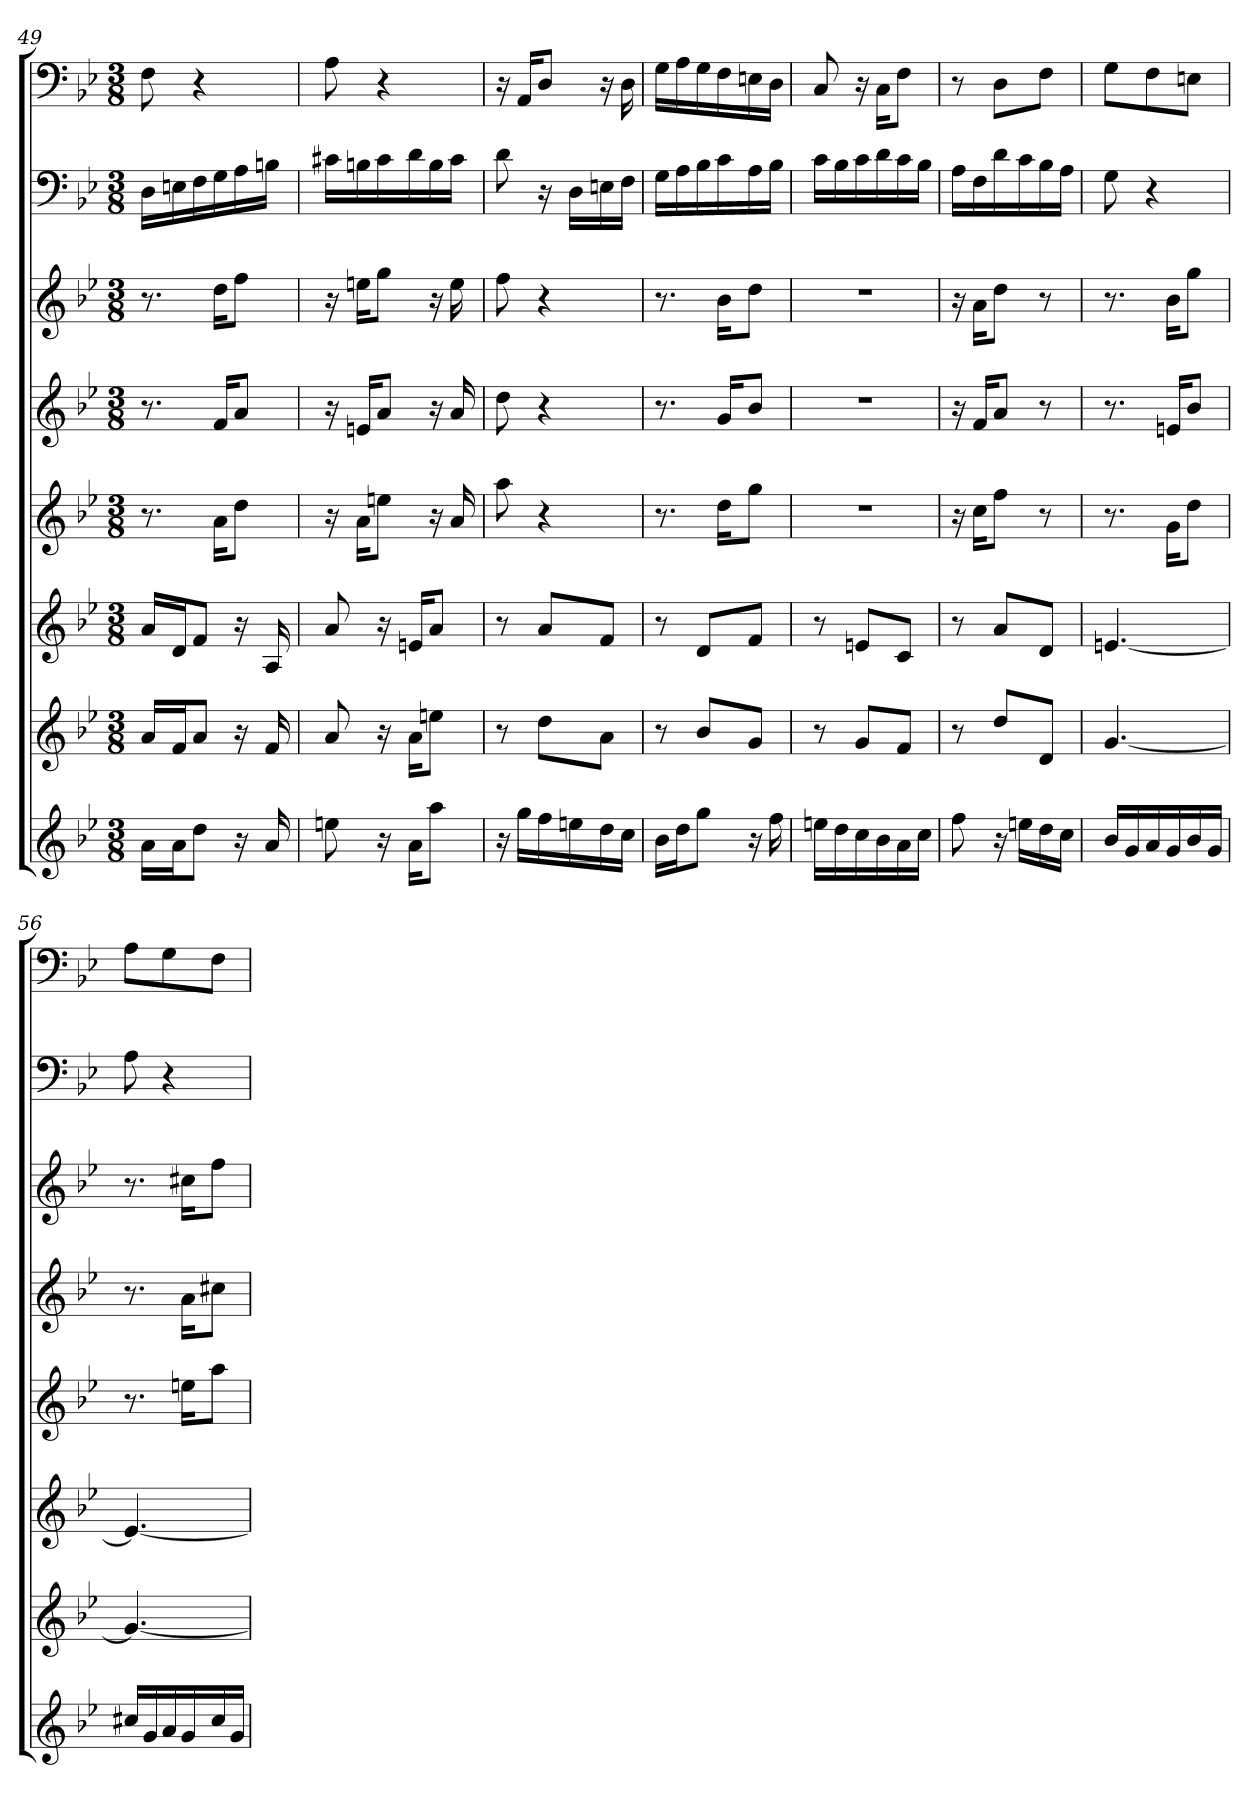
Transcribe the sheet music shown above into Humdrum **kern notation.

**kern	**kern	**kern	**kern	**kern	**kern	**kern	**kern
*part8	*part7	*part6	*part5	*part4	*part3	*part2	*part1
*staff8	*staff7	*staff6	*staff5	*staff4	*staff3	*staff2	*staff1
*clefG2	*clefG2	*clefG2	*clefG2	*clefG2	*clefG2	*clefF4	*clefF4
*k[b-e-]	*k[b-e-]	*k[b-e-]	*k[b-e-]	*k[b-e-]	*k[b-e-]	*k[b-e-]	*k[b-e-]
*g:	*g:	*g:	*g:	*g:	*g:	*g:	*g:
*M3/8	*M3/8	*M3/8	*M3/8	*M3/8	*M3/8	*M3/8	*M3/8
=49	=49	=49	=49	=49	=49	=49	=49
16a\LL	16a/LL	16a/LL	8.r	8.r	8.r	16D\LL	8F
16a\J	16f/J	16d/J	.	.	.	16En\	.
8dd\J	8a/J	8f/J	.	.	.	16F\	4r
.	.	.	16a\KL	16f/KL	16dd\KL	16G\	.
16r	16r	16r	8dd\J	8a/J	8ff\J	16A\	.
16a	16f	16A	.	.	.	16Bn\JJ	.
=50	=50	=50	=50	=50	=50	=50	=50
8een	8a	8a	16r	16r	16r	16c#X\LL	8A
.	.	.	16a\KL	16en/KL	16een\KL	16Bn\	.
16r	16r	16r	8een\J	8a/J	8gg\J	16c#\	4r
16a\KL	16a\KL	16en/KL	.	.	.	16d\	.
8aa\J	8een\J	8a/J	16r	16r	16r	16B\	.
.	.	.	16a	16a	16ee	16c#\JJ	.
=51	=51	=51	=51	=51	=51	=51	=51
16r	8r	8r	8aa	8dd	8ff	8d	16r
16gg\LL	.	.	.	.	.	.	16AA/KL
16ff\	8dd\L	8a/L	4r	4r	4r	16r	8D/J
16een\	.	.	.	.	.	16D\LL	.
16dd\	8a\J	8f/J	.	.	.	16En\	16r
16cc\JJ	.	.	.	.	.	16F\JJ	16D
=52	=52	=52	=52	=52	=52	=52	=52
16b-\LL	8r	8r	8.r	8.r	8.r	16G\LL	16G\LL
16dd\J	.	.	.	.	.	16A\	16A\
8gg\J	8b-/L	8d/L	.	.	.	16B-\	16G\
.	.	.	16dd\KL	16g/KL	16b-\KL	16c\	16F\
16r	8g/J	8f/J	8gg\J	8b-/J	8dd\J	16A\	16En\
16ff	.	.	.	.	.	16B-\JJ	16D\JJ
=53	=53	=53	=53	=53	=53	=53	=53
16een\LL	8r	8r	4.r	4.r	4.r	16c\LL	8C
16dd\	.	.	.	.	.	16B-\	.
16cc\	8g/L	8en/L	.	.	.	16c\	16r
16b-\	.	.	.	.	.	16d\	16C\KL
16a\	8f/J	8c/J	.	.	.	16c\	8F\J
16cc\JJ	.	.	.	.	.	16B-\JJ	.
=54	=54	=54	=54	=54	=54	=54	=54
8ff	8r	8r	16r	16r	16r	16A\LL	8r
.	.	.	16cc\KL	16f/KL	16a\KL	16F\	.
16r	8dd/L	8a/L	8ff\J	8a/J	8dd\J	16d\	8D\L
16een\LL	.	.	.	.	.	16c\	.
16dd\	8d/J	8d/J	8r	8r	8r	16B-\	8F\J
16cc\JJ	.	.	.	.	.	16A\JJ	.
=55	=55	=55	=55	=55	=55	=55	=55
16b-/LL	[4.g	[4.en	8.r	8.r	8.r	8G	8G\L
16g/	.	.	.	.	.	.	.
16a/	.	.	.	.	.	4r	8F\
16g/	.	.	16g\KL	16en/KL	16b-\KL	.	.
16b-/	.	.	8dd\J	8b-/J	8gg\J	.	8En\J
16g/JJ	.	.	.	.	.	.	.
=56	=56	=56	=56	=56	=56	=56	=56
16cc#X/LL	4.g_	4.e_	8.r	8.r	8.r	8A	8A\L
16g/	.	.	.	.	.	.	.
16a/	.	.	.	.	.	4r	8G\
16g/	.	.	16een\KL	16a\KL	16cc#X\KL	.	.
16cc#/	.	.	8aa\J	8cc#X\J	8ff\J	.	8F\J
16g/JJ	.	.	.	.	.	.	.
=	=	=	=	=	=	=	=
*-	*-	*-	*-	*-	*-	*-	*-
